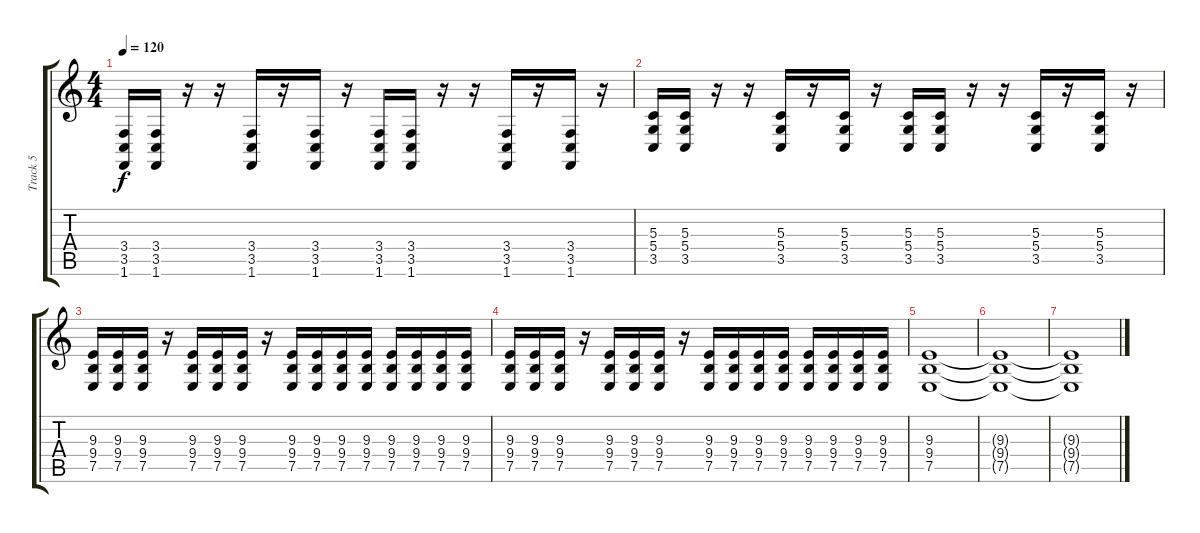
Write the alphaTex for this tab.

\track ("Track 5" "Track 5") {instrument acousticgrandpiano}
\staff {score tabs}
\tuning (E4 B3 G3 D3 A2 E2) {hide}
\ts (4 4)
\tempo 120
\clef g2
\ks c
(3.4 3.5 1.6).16{dy f} (3.4 3.5 1.6).16 r.16 r.16 (3.4 3.5 1.6).16 r.16 (3.4 3.5 1.6).16 r.16 (3.4 3.5 1.6).16 (3.4 3.5 1.6).16 r.16 r.16 (3.4 3.5 1.6).16 r.16 (3.4 3.5 1.6).16 r.16 |
(5.3 5.4 3.5).16 (5.3 5.4 3.5).16 r.16 r.16 (5.3 5.4 3.5).16 r.16 (5.3 5.4 3.5).16 r.16 (5.3 5.4 3.5).16 (5.3 5.4 3.5).16 r.16 r.16 (5.3 5.4 3.5).16 r.16 (5.3 5.4 3.5).16 r.16 |
(9.3 9.4 7.5).16 (9.3 9.4 7.5).16 (9.3 9.4 7.5).16 r.16 (9.3 9.4 7.5).16 (9.3 9.4 7.5).16 (9.3 9.4 7.5).16 r.16 (9.3 9.4 7.5).16 (9.3 9.4 7.5).16 (9.3 9.4 7.5).16 (9.3 9.4 7.5).16 (9.3 9.4 7.5).16 (9.3 9.4 7.5).16 (9.3 9.4 7.5).16 (9.3 9.4 7.5).16 |
(9.3 9.4 7.5).16 (9.3 9.4 7.5).16 (9.3 9.4 7.5).16 r.16 (9.3 9.4 7.5).16 (9.3 9.4 7.5).16 (9.3 9.4 7.5).16 r.16 (9.3 9.4 7.5).16 (9.3 9.4 7.5).16 (9.3 9.4 7.5).16 (9.3 9.4 7.5).16 (9.3 9.4 7.5).16 (9.3 9.4 7.5).16 (9.3 9.4 7.5).16 (9.3 9.4 7.5).16 |
(9.3 9.4 7.5).1 |
(9.3{t} 9.4{t} 7.5{t}).1 |
(9.3{t} 9.4{t} 7.5{t}).1
